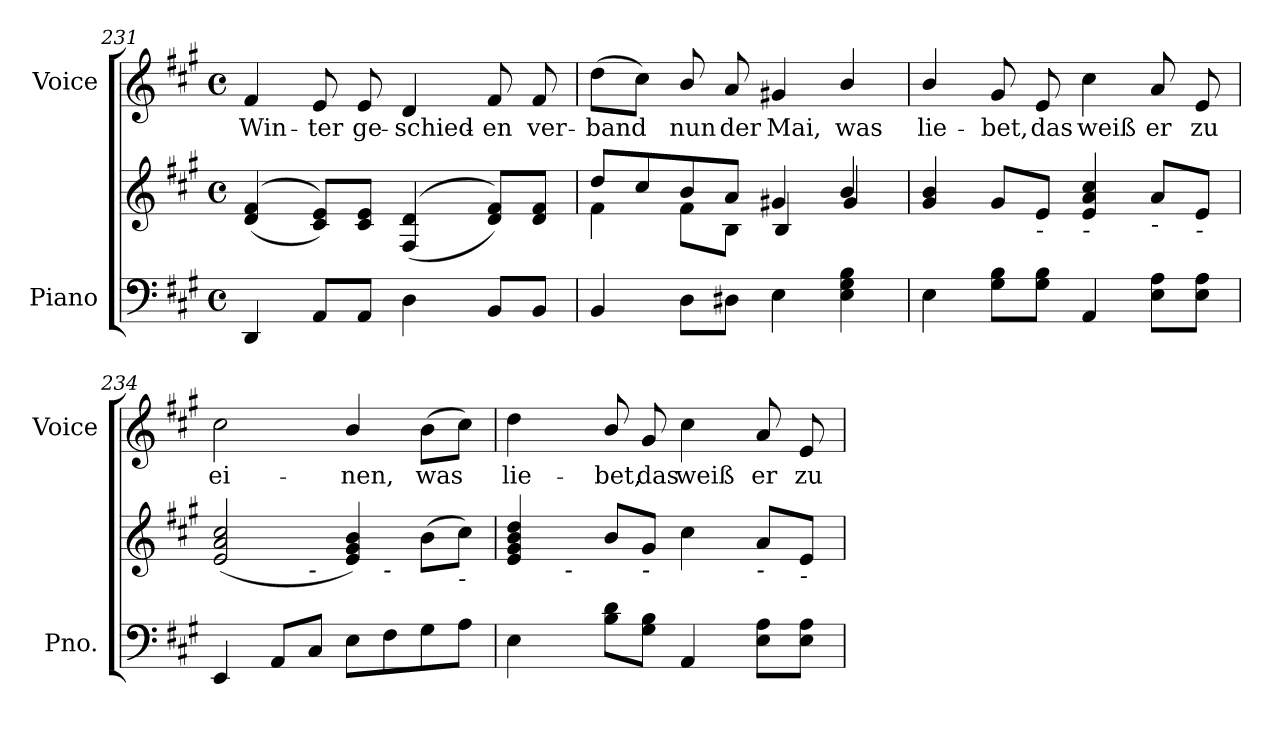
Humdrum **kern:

**kern	**kern	**kern	**text
*part2	*part2	*part1	*part1
*staff3	*staff2	*staff1	*staff1
*I"Piano	*	*I"Voice	*
*I'Pno.	*	*I'Voice	*
*clefF4	*clefG2	*clefG2	*
*k[f#c#g#]	*k[f#c#g#]	*k[f#c#g#]	*
*A:	*A:	*A:	*
*M4/4	*M4/4	*M4/4	*
*met(c)	*met(c)	*met(c)	*
=231	=231	=231	=231
!	!	!	!LO:LY:b:color=#000000
4DDi/	((4di/ 4f#i	4f#i/	Win-
!	!	!	!LO:LY:b:color=#000000
8AAi/L	8c#i/ 8eiL))	8ei/	-ter
!	!	!	!LO:LY:b:color=#000000
8AAi/J	8c#i/ 8eiJ	8ei/	ge-
!	!	!	!LO:LY:b:color=#000000
4Di\	((4F#i/ 4di	4di/	-schied-
!	!	!	!LO:LY:b:color=#000000
8BBi/L	8di/ 8f#iL))	8f#i/	-en
!	!	!	!LO:LY:b:color=#000000
8BBi/J	8di/ 8f#iJ	8f#i/	ver-
!!LO:LB:g=z
=232	=232	=232	=232
*	*^	*	*
!	!	!	!	!LO:LY:b:color=#000000
4BBi/	8ddi/L	4f#i\	(8ddi\L	-band
.	8cc#i/	.	8cc#i\J)	.
!	!	!	!	!LO:LY:b:color=#000000
8Di\L	8bi/	8f#i\L	8bi/	nun
!	!	!	!	!LO:LY:b:color=#000000
8D#Xi\J	8ai/J	8Bi\J	8ai/	der
!	!	!	!	!LO:LY:b:color=#000000
4Ei\	4g#Xi/	4Bi/	4g#Xi/	Mai,
!	!	!	!	!LO:LY:b:color=#000000
4Ei\ 4G#i 4Bi	4bi/	4g#i/	4bi/	was
*	*v	*v	*	*
=233	=233	=233	=233
*	*^	*	*
!	!LO:TX:b:i:t=cresc.	!	!	!
!	!	!	!	!LO:LY:b:color=#000000
*	*v	*v	*	*
4Ei\	4g#i/ 4bi	4bi/	lie-
!	!	!	!LO:LY:b:color=#000000
8G#i\ 8BiL	8g#i/L	8g#i/	-bet,
!	!LO:TX:b:i:t=-	!	!
!	!	!	!LO:LY:b:color=#000000
8G#i\ 8BiJ	8ei/J	8ei/	das
!	!LO:TX:b:i:t=-	!	!
!	!	!	!LO:LY:b:color=#000000
4AAi/	4ei/ 4ai 4cc#i	4cc#i\	weiß
!	!LO:TX:b:i:t=-	!	!
!	!	!	!LO:LY:b:color=#000000
8Ei\ 8AiL	8ai/L	8ai/	er
!	!LO:TX:b:i:t=-	!	!
!	!	!	!LO:LY:b:color=#000000
8Ei\ 8AiJ	8ei/J	8ei/	zu
=234	=234	=234	=234
!	!LO:TX:b:i:t=-	!	!
!	!	!	!LO:LY:b:color=#000000
*	*^	*	*
*	*	*^	*	*
4EEi/	(2ei/ 2ai 2cc#i	4.ryy	2ryy	2cc#i\	ei-
8AAi/L	.	.	.	.	.
!	!	!LO:TX:b:i:t=-	!	!	!
8C#i/J	.	2ryy	.	.	.
!	!	!	!	!	!LO:LY:b:color=#000000
8Ei\L	4ei/ 4g#i 4bi)	.	8ryy	4bi/	-nen,
!	!	!	!LO:TX:b:i:t=-	!	!
8F#i\	.	.	4.ryy	.	.
!	!	!	!	!	!LO:LY:b:color=#000000
8G#i\	(8bi\L	.	.	(8bi\L	was
!	!LO:TX:b:i:t=-	!	!	!	!
8Ai\J	8cc#i\J)	8ryy	.	8cc#i\J)	.
*	*v	*v	*v	*	*
=235	=235	=235	=235
*	*^	*	*
*	*	*^	*	*
!	!	!	!	!	!LO:LY:b:color=#000000
*	*	*v	*v	*	*
4Ei\	4ei/ 4g#i 4bi 4ddi	16ryy	4ddi\	lie-
.	.	32ryy	.	.
.	.	64ryy	.	.
.	.	256.ryy	.	.
!	!	!LO:TX:b:i:t=-	!	!
.	.	2ryy	.	.
!	!	!	!	!LO:LY:b:color=#000000
8Bi\ 8diL	8bi/L	.	8bi/	-bet,
!	!LO:TX:b:i:t=-	!	!	!
!	!	!	!	!LO:LY:b:color=#000000
8G#i\ 8BiJ	8g#i/J	.	8g#i/	das
!	!	!	!	!LO:LY:b:color=#000000
4AAi/	4cc#i\	.	4cc#i\	weiß
.	.	4ryy	.	.
!	!LO:TX:b:i:t=-	!	!	!
!	!	!	!	!LO:LY:b:color=#000000
8Ei\ 8AiL	8ai/L	.	8ai/	er
.	.	8ryy	.	.
!	!LO:TX:b:i:t=-	!	!	!
!	!	!	!	!LO:LY:b:color=#000000
8Ei\ 8AiJ	8ei/J	.	8ei/	zu
.	.	128ryy	.	.
.	.	512ryy	.	.
*	*v	*v	*	*
=	=	=	=
*-	*-	*-	*-
